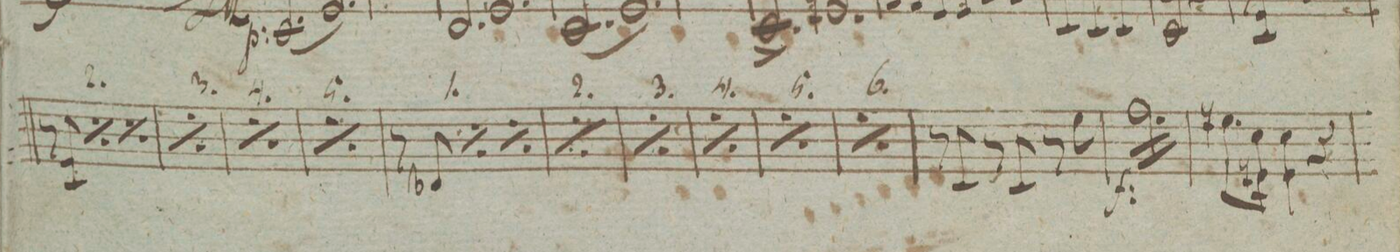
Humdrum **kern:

**kern	**dynam
*I"Violino Imo	*
*clefG2	*
*k[b-e-a-d-]	*
*met(c|)	*
*M3/4	*
8r	.
8e-/ 8c/	.
*rep	*
8r	.
8e-/ 8c/	.
*Xrep	*
*rep	*
8r	.
8e-/ 8c/	.
*Xrep	*
=73	=73
*rep	*
8r	.
8e-/ 8c/	.
8r	.
8e-/ 8c/	.
8r	.
8e-/ 8c/	.
*Xrep	*
=74	=74
*rep	*
8r	.
8e-/ 8c/	.
8r	.
8e-/ 8c/	.
8r	.
8e-/ 8c/	.
*Xrep	*
=75	=75
*rep	*
8r	.
8e-/ 8c/	.
8r	.
8e-/ 8c/	.
8r	.
8e-/ 8c/	.
*Xrep	*
=76	=76
8r	.
8d-X/	.
*rep	*
8r	.
8d-X/	.
*Xrep	*
*rep	*
8r	.
8d-X/	.
*Xrep	*
=77	=77
*rep	*
8r	.
8d-X/	.
8r	.
8d-X/	.
8r	.
8d-X/	.
*Xrep	*
=78	=78
*rep	*
8r	.
8d-X/	.
8r	.
8d-X/	.
8r	.
8d-X/	.
*Xrep	*
=79	=79
*rep	*
8r	.
8d-X/	.
8r	.
8d-X/	.
8r	.
8d-X/	.
*Xrep	*
=80	=80
*rep	*
8r	.
8d-X/	.
8r	.
8d-X/	.
8r	.
8d-X/	.
*Xrep	*
=81	=81
*rep	*
8r	.
8d-X/	.
8r	.
8d-X/	.
8r	.
8d-X/	.
*Xrep	*
=82	=82
8r	.
8c/	.
8r	.
8c/	.
8r	.
8ee-\	.
=83	=83
*tremolo	*
16ff\LL	f
16ff\	.
16ff\	.
16ff\	.
16ff\	.
16ff\	.
16ff\	.
16ff\	.
16ff\	.
16ff\	.
16ff\	.
16ff\JJ	.
*Xtremolo	*
=84	=84
8.een\L	.
16cc\Jk 16en\	.
4cc\ 4e\	.
4r	.
=85	=85
*-	*-
